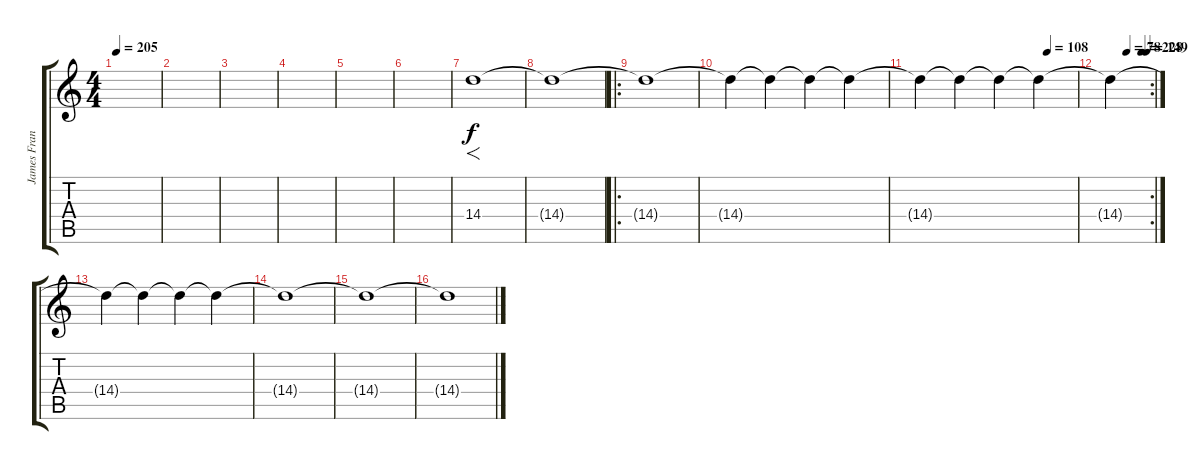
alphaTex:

\track ("James Frantic Guitar" "James Fran") {instrument distortionguitar}
\staff {score tabs}
\tuning (D4 A3 F3 C3 G2 C2) {hide}
\ts (4 4)
\tempo 205
\clef g2
\ks c
|
|
|
|
|
|
14.4.1{f volume 16 instrument applause} |
14.4{t}.1 |
\ro
14.4{t}.1 |
14.4{t}.4 14.4{t}.4 14.4{t}.4 14.4{t}.4 |
\tempo (108 0.8125)
14.4{t}.4 14.4{t}.4 14.4{t}.4 14.4{t}.4 |
\rc 2
\tempo (78 0.4375)
\tempo (228 0.8125)
\tempo (149 0.9375)
14.4{t}.4 |
14.4{t}.4 14.4{t}.4 14.4{t}.4 14.4{t}.4 |
14.4{t}.1 |
14.4{t}.1 |
14.4{t}.1
